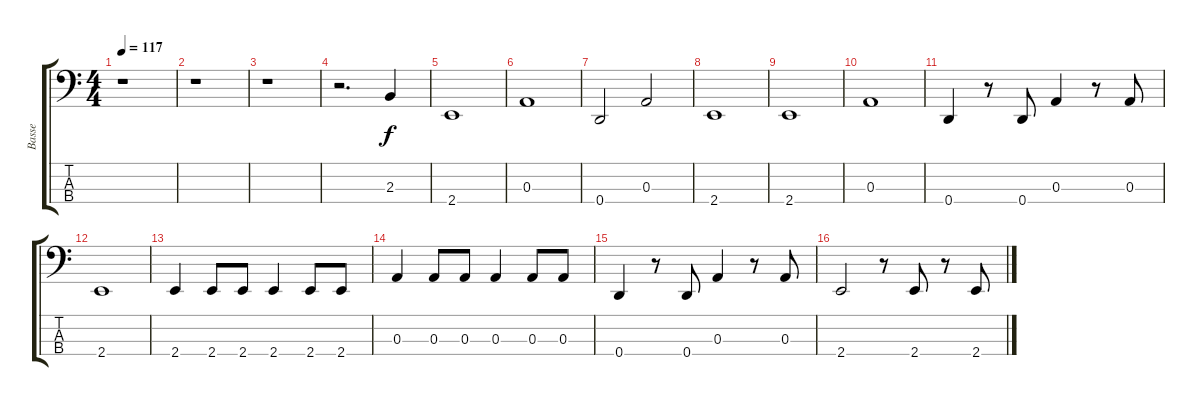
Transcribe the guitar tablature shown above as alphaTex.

\track ("Basse" "Basse") {instrument electricbassfinger}
\staff {score tabs}
\tuning (G2 D2 A1 D1) {hide}
\ts (4 4)
\tempo 117
\clef f4
\ks c
r.1{dy f instrument electricbassfinger} |
r.1 |
r.1 |
r.2{d} 2.3.4 |
2.4.1 |
0.3.1 |
0.4.2 0.3.2 |
2.4.1 |
2.4.1 |
0.3.1 |
0.4.4 r.8 0.4.8 0.3.4 r.8 0.3.8 |
2.4.1 |
2.4.4 2.4.8 2.4.8 2.4.4 2.4.8 2.4.8 |
0.3.4 0.3.8 0.3.8 0.3.4 0.3.8 0.3.8 |
0.4.4 r.8 0.4.8 0.3.4 r.8 0.3.8 |
2.4.2 r.8 2.4.8 r.8 2.4.8
